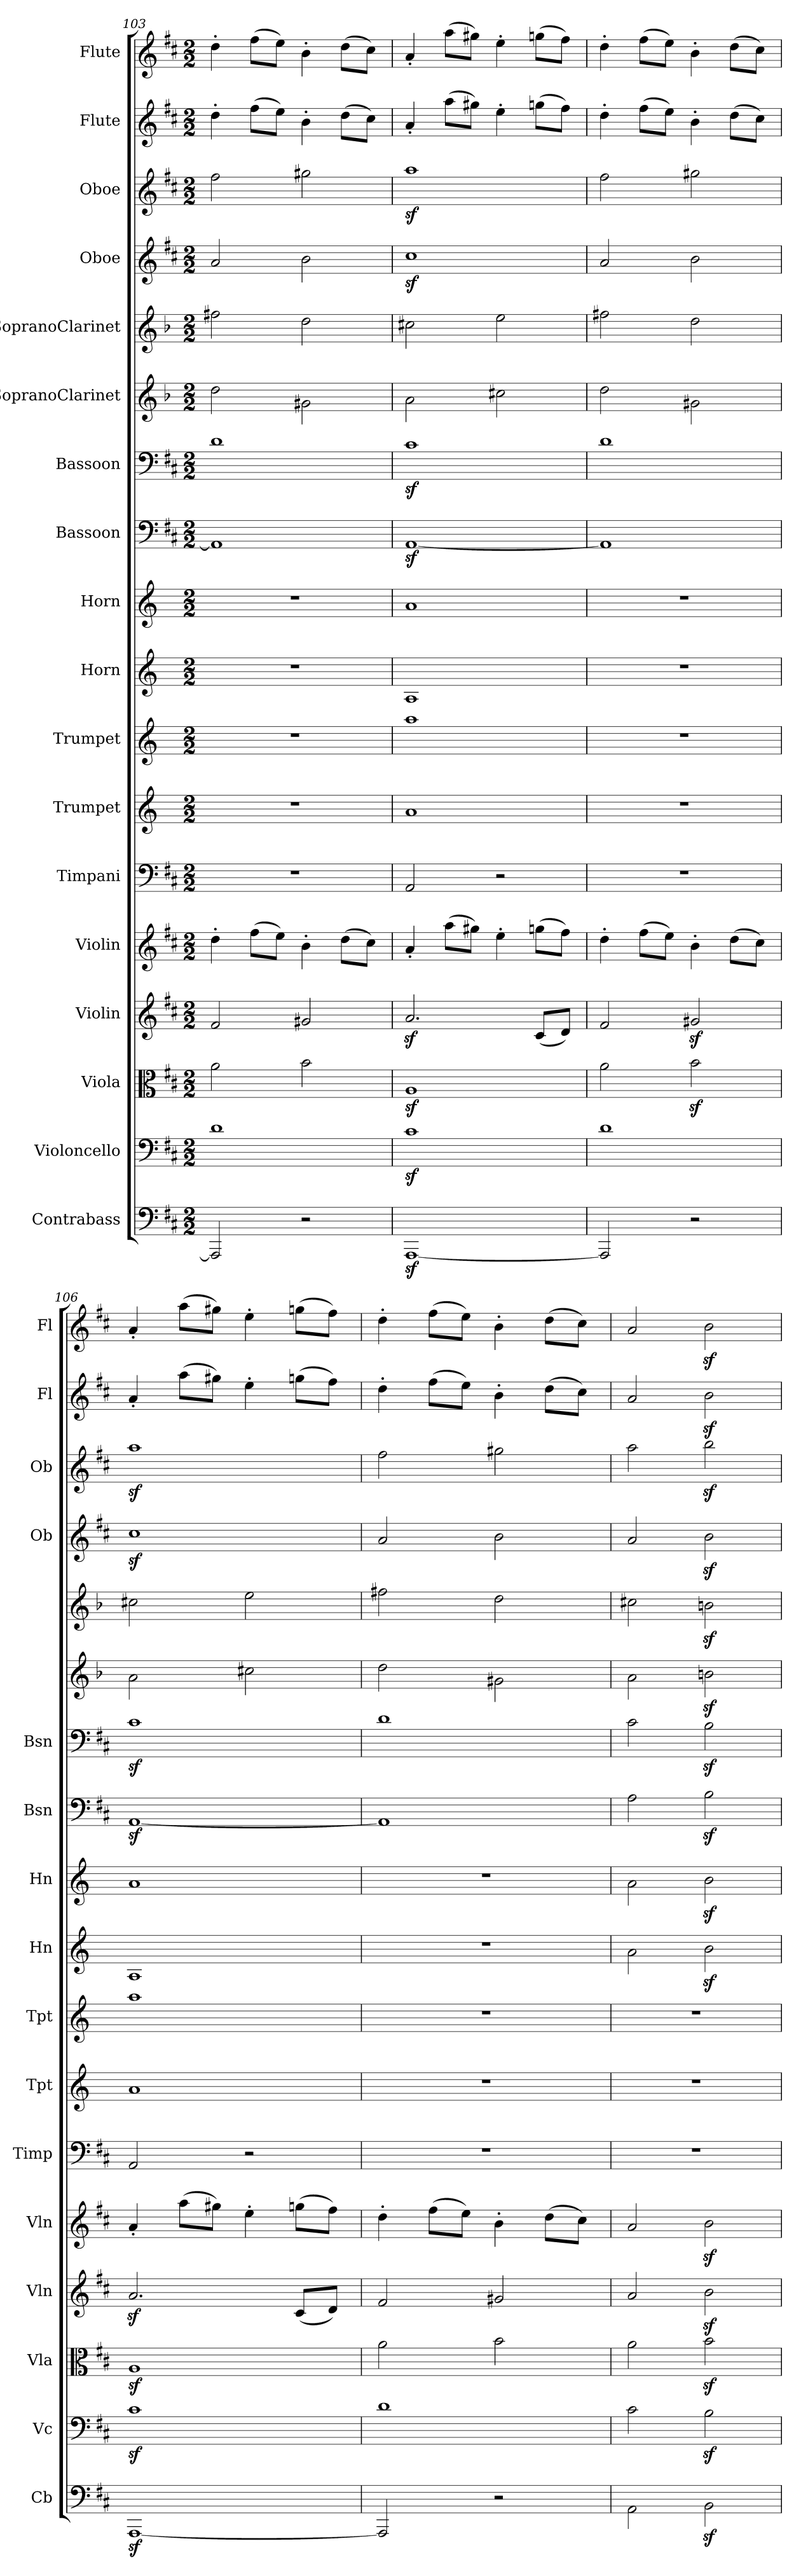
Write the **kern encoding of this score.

**kern	**kern	**kern	**kern	**kern	**kern	**kern	**kern	**kern	**kern	**kern	**kern	**kern	**kern	**kern	**kern	**kern	**kern
*part18	*part17	*part16	*part15	*part14	*part13	*part12	*part11	*part10	*part9	*part8	*part7	*part6	*part5	*part4	*part3	*part2	*part1
*staff18	*staff17	*staff16	*staff15	*staff14	*staff13	*staff12	*staff11	*staff10	*staff9	*staff8	*staff7	*staff6	*staff5	*staff4	*staff3	*staff2	*staff1
*I"Contrabass	*I"Violoncello	*I"Viola	*I"Violin	*I"Violin	*I"Timpani	*I"Trumpet	*I"Trumpet	*I"Horn	*I"Horn	*I"Bassoon	*I"Bassoon	*I"SopranoClarinet	*I"SopranoClarinet	*I"Oboe	*I"Oboe	*I"Flute	*I"Flute
*I'Cb	*I'Vc	*I'Vla	*I'Vln	*I'Vln	*I'Timp	*I'Tpt	*I'Tpt	*I'Hn	*I'Hn	*I'Bsn	*I'Bsn	*	*	*I'Ob	*I'Ob	*I'Fl	*I'Fl
*clefF4	*clefF4	*clefC3	*clefG2	*clefG2	*clefF4	*clefG2	*clefG2	*clefG2	*clefG2	*clefF4	*clefF4	*clefG2	*clefG2	*clefG2	*clefG2	*clefG2	*clefG2
*k[f#c#]	*k[f#c#]	*k[f#c#]	*k[f#c#]	*k[f#c#]	*k[f#c#]	*k[]	*k[]	*k[]	*k[]	*k[f#c#]	*k[f#c#]	*k[b-]	*k[b-]	*k[f#c#]	*k[f#c#]	*k[f#c#]	*k[f#c#]
*M2/2	*M2/2	*M2/2	*M2/2	*M2/2	*M2/2	*M2/2	*M2/2	*M2/2	*M2/2	*M2/2	*M2/2	*M2/2	*M2/2	*M2/2	*M2/2	*M2/2	*M2/2
=103	=103	=103	=103	=103	=103	=103	=103	=103	=103	=103	=103	=103	=103	=103	=103	=103	=103
2AAA/]	1d\	2a\	2f#/	4dd'\	1r	1r	1r	1r	1r	1AA/]	1d\	2dd\	2ff#X\	2a/	2ff#\	4dd'\	4dd'\
.	.	.	.	(8ff#\L	.	.	.	.	.	.	.	.	.	.	.	(8ff#\L	(8ff#\L
.	.	.	.	8ee\J)	.	.	.	.	.	.	.	.	.	.	.	8ee\J)	8ee\J)
2r	.	2b\	2g#X/	4b'\	.	.	.	.	.	.	.	2g#X\	2dd\	2b\	2gg#X\	4b'\	4b'\
.	.	.	.	(8dd\L	.	.	.	.	.	.	.	.	.	.	.	(8dd\L	(8dd\L
.	.	.	.	8cc#\J)	.	.	.	.	.	.	.	.	.	.	.	8cc#\J)	8cc#\J)
=104	=104	=104	=104	=104	=104	=104	=104	=104	=104	=104	=104	=104	=104	=104	=104	=104	=104
[1AAAz/	1c#z\	1Az/	2.az/	4a'/	2AA/	1a/	1aa\	1A/	1a\	[1AAz/	1c#z\	2a\	2cc#X\	1cc#z\	1aaz\	4a'/	4a'/
.	.	.	.	(8aa\L	.	.	.	.	.	.	.	.	.	.	.	(8aa\L	(8aa\L
.	.	.	.	8gg#X\J)	.	.	.	.	.	.	.	.	.	.	.	8gg#X\J)	8gg#X\J)
.	.	.	.	4ee'\	2r	.	.	.	.	.	.	2cc#X\	2ee\	.	.	4ee'\	4ee'\
.	.	.	(8c#/L	(8ggn\L	.	.	.	.	.	.	.	.	.	.	.	(8ggn\L	(8ggn\L
.	.	.	8d/J)	8ff#\J)	.	.	.	.	.	.	.	.	.	.	.	8ff#\J)	8ff#\J)
=105	=105	=105	=105	=105	=105	=105	=105	=105	=105	=105	=105	=105	=105	=105	=105	=105	=105
2AAA/]	1d\	2a\	2f#/	4dd'\	1r	1r	1r	1r	1r	1AA/]	1d\	2dd\	2ff#X\	2a/	2ff#\	4dd'\	4dd'\
.	.	.	.	(8ff#\L	.	.	.	.	.	.	.	.	.	.	.	(8ff#\L	(8ff#\L
.	.	.	.	8ee\J)	.	.	.	.	.	.	.	.	.	.	.	8ee\J)	8ee\J)
2r	.	2bz\	2g#Xz/	4b'\	.	.	.	.	.	.	.	2g#X\	2dd\	2b\	2gg#X\	4b'\	4b'\
.	.	.	.	(8dd\L	.	.	.	.	.	.	.	.	.	.	.	(8dd\L	(8dd\L
.	.	.	.	8cc#\J)	.	.	.	.	.	.	.	.	.	.	.	8cc#\J)	8cc#\J)
=106	=106	=106	=106	=106	=106	=106	=106	=106	=106	=106	=106	=106	=106	=106	=106	=106	=106
[1AAAz/	1c#z\	1Az/	2.az/	4a'/	2AA/	1a/	1aa\	1A/	1a\	[1AAz/	1c#z\	2a\	2cc#X\	1cc#z\	1aaz\	4a'/	4a'/
.	.	.	.	(8aa\L	.	.	.	.	.	.	.	.	.	.	.	(8aa\L	(8aa\L
.	.	.	.	8gg#X\J)	.	.	.	.	.	.	.	.	.	.	.	8gg#X\J)	8gg#X\J)
.	.	.	.	4ee'\	2r	.	.	.	.	.	.	2cc#X\	2ee\	.	.	4ee'\	4ee'\
.	.	.	(8c#/L	(8ggn\L	.	.	.	.	.	.	.	.	.	.	.	(8ggn\L	(8ggn\L
.	.	.	8d/J)	8ff#\J)	.	.	.	.	.	.	.	.	.	.	.	8ff#\J)	8ff#\J)
=107	=107	=107	=107	=107	=107	=107	=107	=107	=107	=107	=107	=107	=107	=107	=107	=107	=107
2AAA/]	1d\	2a\	2f#/	4dd'\	1r	1r	1r	1r	1r	1AA/]	1d\	2dd\	2ff#X\	2a/	2ff#\	4dd'\	4dd'\
.	.	.	.	(8ff#\L	.	.	.	.	.	.	.	.	.	.	.	(8ff#\L	(8ff#\L
.	.	.	.	8ee\J)	.	.	.	.	.	.	.	.	.	.	.	8ee\J)	8ee\J)
2r	.	2b\	2g#X/	4b'\	.	.	.	.	.	.	.	2g#X\	2dd\	2b\	2gg#X\	4b'\	4b'\
.	.	.	.	(8dd\L	.	.	.	.	.	.	.	.	.	.	.	(8dd\L	(8dd\L
.	.	.	.	8cc#\J)	.	.	.	.	.	.	.	.	.	.	.	8cc#\J)	8cc#\J)
=108	=108	=108	=108	=108	=108	=108	=108	=108	=108	=108	=108	=108	=108	=108	=108	=108	=108
2AA\	2c#\	2a\	2a/	2a/	1r	1r	1r	2a\	2a\	2A\	2c#\	2a\	2cc#X\	2a/	2aa\	2a/	2a/
2BBz\	2Bz\	2bz\	2bz\	2bz\	.	.	.	2bz\	2bz\	2Bz\	2Bz\	2bnz\	2bnz\	2bz\	2bbz\	2bz\	2bz\
=	=	=	=	=	=	=	=	=	=	=	=	=	=	=	=	=	=
*-	*-	*-	*-	*-	*-	*-	*-	*-	*-	*-	*-	*-	*-	*-	*-	*-	*-
